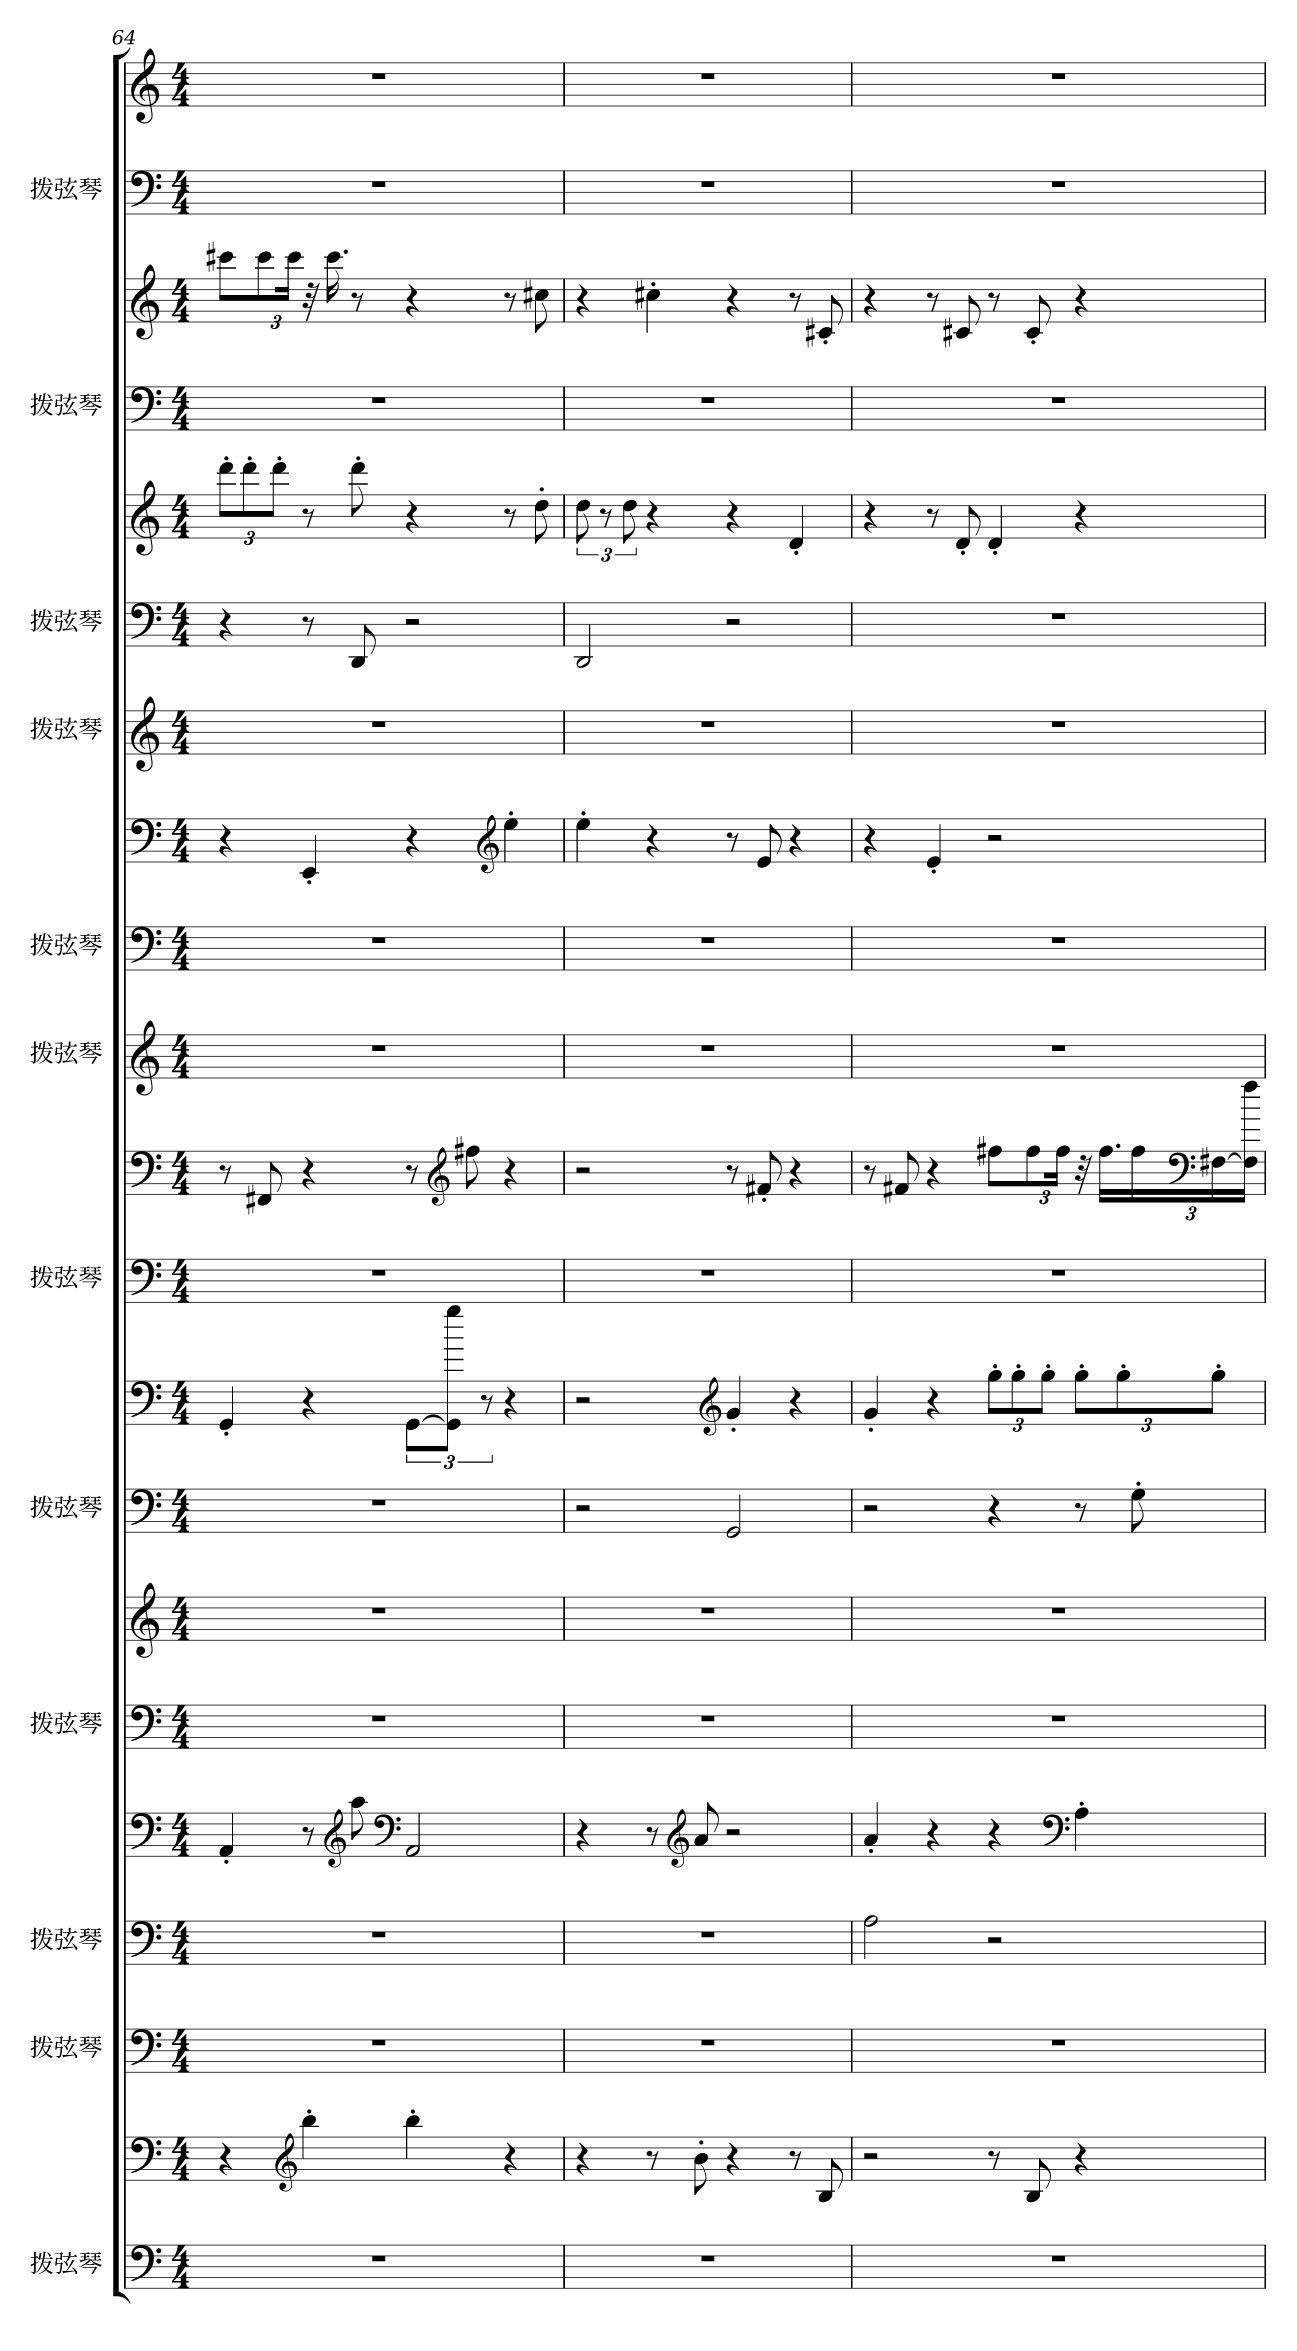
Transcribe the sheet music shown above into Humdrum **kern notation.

**kern	**kern	**kern	**kern	**kern	**kern	**kern	**kern	**kern	**kern	**kern	**kern	**kern	**kern	**kern	**kern	**kern	**kern	**kern	**kern	**kern
*part12	*part12	*part11	*part10	*part10	*part9	*part9	*part8	*part8	*part7	*part7	*part6	*part5	*part5	*part4	*part3	*part3	*part2	*part2	*part1	*part1
*staff21	*staff20	*staff19	*staff18	*staff17	*staff16	*staff15	*staff14	*staff13	*staff12	*staff11	*staff10	*staff9	*staff8	*staff7	*staff6	*staff5	*staff4	*staff3	*staff2	*staff1
*I"拨弦琴	*	*I"拨弦琴	*I"拨弦琴	*	*I"拨弦琴	*	*I"拨弦琴	*	*I"拨弦琴	*	*I"拨弦琴	*I"拨弦琴	*	*I"拨弦琴	*I"拨弦琴	*	*I"拨弦琴	*	*I"拨弦琴	*
!!LO:PB:g=z
*clefF4	*clefF4	*clefF4	*clefF4	*clefF4	*clefF4	*clefG2	*clefF4	*clefF4	*clefF4	*clefF4	*clefG2	*clefF4	*clefF4	*clefG2	*clefF4	*clefG2	*clefF4	*clefG2	*clefF4	*clefG2
*k[]	*k[]	*k[]	*k[]	*k[]	*k[]	*k[]	*k[]	*k[]	*k[]	*k[]	*k[]	*k[]	*k[]	*k[]	*k[]	*k[]	*k[]	*k[]	*k[]	*k[]
*M4/4	*M4/4	*M4/4	*M4/4	*M4/4	*M4/4	*M4/4	*M4/4	*M4/4	*M4/4	*M4/4	*M4/4	*M4/4	*M4/4	*M4/4	*M4/4	*M4/4	*M4/4	*M4/4	*M4/4	*M4/4
*	*	*	*	*	*	*	*	*	*	*	*	*	*	*	*	*Xbrackettup	*	*	*	*
=64	=64	=64	=64	=64	=64	=64	=64	=64	=64	=64	=64	=64	=64	=64	=64	=64	=64	=64	=64	=64
1r	4r	1r	1r	4AA'/	1r	1r	1r	4GG'/	1r	8r	1r	1r	4r	1r	4r	12ddd'\L	1r	8ccc#X\L	1r	1r
.	.	.	.	.	.	.	.	.	.	.	.	.	.	.	.	12ddd'\	.	.	.	.
*	*	*	*	*	*	*	*	*	*	*	*	*	*	*	*	*	*	*Xbrackettup	*	*
.	.	.	.	.	.	.	.	.	.	8FF#X/	.	.	.	.	.	.	.	12ccc#\	.	.
.	.	.	.	.	.	.	.	.	.	.	.	.	.	.	.	12ddd'\J	.	.	.	.
.	.	.	.	.	.	.	.	.	.	.	.	.	.	.	.	.	.	24ccc#\Jk	.	.
*	*clefG2	*	*	*	*	*	*	*	*	*	*	*	*	*	*	*	*	*	*	*
.	4bb'\	.	.	8r	.	.	.	4r	.	4r	.	.	4EE'/	.	8r	8r	.	32r	.	.
.	.	.	.	.	.	.	.	.	.	.	.	.	.	.	.	.	.	16.ccc#\	.	.
*	*	*	*	*clefG2	*	*	*	*	*	*	*	*	*	*	*	*	*	*	*	*
.	.	.	.	8aa\	.	.	.	.	.	.	.	.	.	.	8DD/	8ddd'\	.	8r	.	.
*	*	*	*	*clefF4	*	*	*	*	*	*	*	*	*	*	*	*	*	*	*	*
.	4bb'\	.	.	2AA/	.	.	.	[12GG\L	.	8r	.	.	4r	.	2r	4r	.	4r	.	.
.	.	.	.	.	.	.	.	12GG\] 12gg\J	.	.	.	.	.	.	.	.	.	.	.	.
*	*	*	*	*	*	*	*	*	*	*clefG2	*	*	*	*	*	*	*	*	*	*
.	.	.	.	.	.	.	.	.	.	8ff#X\	.	.	.	.	.	.	.	.	.	.
.	.	.	.	.	.	.	.	12r	.	.	.	.	.	.	.	.	.	.	.	.
*	*	*	*	*	*	*	*	*	*	*	*	*	*clefG2	*	*	*	*	*	*	*
.	4r	.	.	.	.	.	.	4r	.	4r	.	.	4ee'\	.	.	8r	.	8r	.	.
.	.	.	.	.	.	.	.	.	.	.	.	.	.	.	.	8dd'\	.	8cc#X\	.	.
=65	=65	=65	=65	=65	=65	=65	=65	=65	=65	=65	=65	=65	=65	=65	=65	=65	=65	=65	=65	=65
*	*	*	*	*	*	*	*	*	*	*	*	*	*	*	*	*brackettup	*	*	*	*
1r	4r	1r	1r	4r	1r	1r	2r	2r	1r	2r	1r	1r	4ee'\	1r	2DD/	12dd\	1r	4r	1r	1r
.	.	.	.	.	.	.	.	.	.	.	.	.	.	.	.	12r	.	.	.	.
.	.	.	.	.	.	.	.	.	.	.	.	.	.	.	.	12dd\	.	.	.	.
.	8r	.	.	8r	.	.	.	.	.	.	.	.	4r	.	.	4r	.	4cc#X'\	.	.
*	*	*	*	*clefG2	*	*	*	*	*	*	*	*	*	*	*	*	*	*	*	*
.	8b'\	.	.	8a/	.	.	.	.	.	.	.	.	.	.	.	.	.	.	.	.
*	*	*	*	*	*	*	*	*clefG2	*	*	*	*	*	*	*	*	*	*	*	*
.	4r	.	.	2r	.	.	2GG/	4g'/	.	8r	.	.	8r	.	2r	4r	.	4r	.	.
.	.	.	.	.	.	.	.	.	.	8f#X'/	.	.	8e/	.	.	.	.	.	.	.
.	8r	.	.	.	.	.	.	4r	.	4r	.	.	4r	.	.	4d'/	.	8r	.	.
.	8B/	.	.	.	.	.	.	.	.	.	.	.	.	.	.	.	.	8c#X'/	.	.
!!LO:PB:g=z
=66	=66	=66	=66	=66	=66	=66	=66	=66	=66	=66	=66	=66	=66	=66	=66	=66	=66	=66	=66	=66
1r	2r	1r	2A\	4a'/	1r	1r	2r	4g'/	1r	8r	1r	1r	4r	1r	1r	4r	1r	4r	1r	1r
.	.	.	.	.	.	.	.	.	.	8f#X/	.	.	.	.	.	.	.	.	.	.
.	.	.	.	4r	.	.	.	4r	.	4r	.	.	4e'/	.	.	8r	.	8r	.	.
.	.	.	.	.	.	.	.	.	.	.	.	.	.	.	.	8d'/	.	8c#X/	.	.
*	*	*	*	*	*	*	*	*Xbrackettup	*	*	*	*	*	*	*	*	*	*	*	*
.	8r	.	2r	4r	.	.	4r	12gg'\L	.	8ff#X\L	.	.	2r	.	.	4d'/	.	8r	.	.
.	.	.	.	.	.	.	.	12gg'\	.	.	.	.	.	.	.	.	.	.	.	.
*	*	*	*	*	*	*	*	*	*	*Xbrackettup	*	*	*	*	*	*	*	*	*	*
.	8B/	.	.	.	.	.	.	.	.	12ff#\	.	.	.	.	.	.	.	8c#'/	.	.
.	.	.	.	.	.	.	.	12gg'\J	.	.	.	.	.	.	.	.	.	.	.	.
.	.	.	.	.	.	.	.	.	.	24ff#\Jk	.	.	.	.	.	.	.	.	.	.
*	*	*	*	*clefF4	*	*	*	*	*	*	*	*	*	*	*	*	*	*	*	*
.	4r	.	.	4A'\	.	.	8r	12gg'\L	.	32r	.	.	.	.	.	4r	.	4r	.	.
.	.	.	.	.	.	.	.	.	.	16.ff#\LL	.	.	.	.	.	.	.	.	.	.
.	.	.	.	.	.	.	.	12gg'\	.	.	.	.	.	.	.	.	.	.	.	.
.	.	.	.	.	.	.	8G'\	.	.	24ff#\	.	.	.	.	.	.	.	.	.	.
*	*	*	*	*	*	*	*	*	*	*clefF4	*	*	*	*	*	*	*	*	*	*
.	.	.	.	.	.	.	.	12gg'\J	.	[24F#X\	.	.	.	.	.	.	.	.	.	.
.	.	.	.	.	.	.	.	.	.	24F#\] 24ff#\JJ	.	.	.	.	.	.	.	.	.	.
=	=	=	=	=	=	=	=	=	=	=	=	=	=	=	=	=	=	=	=	=
*-	*-	*-	*-	*-	*-	*-	*-	*-	*-	*-	*-	*-	*-	*-	*-	*-	*-	*-	*-	*-
